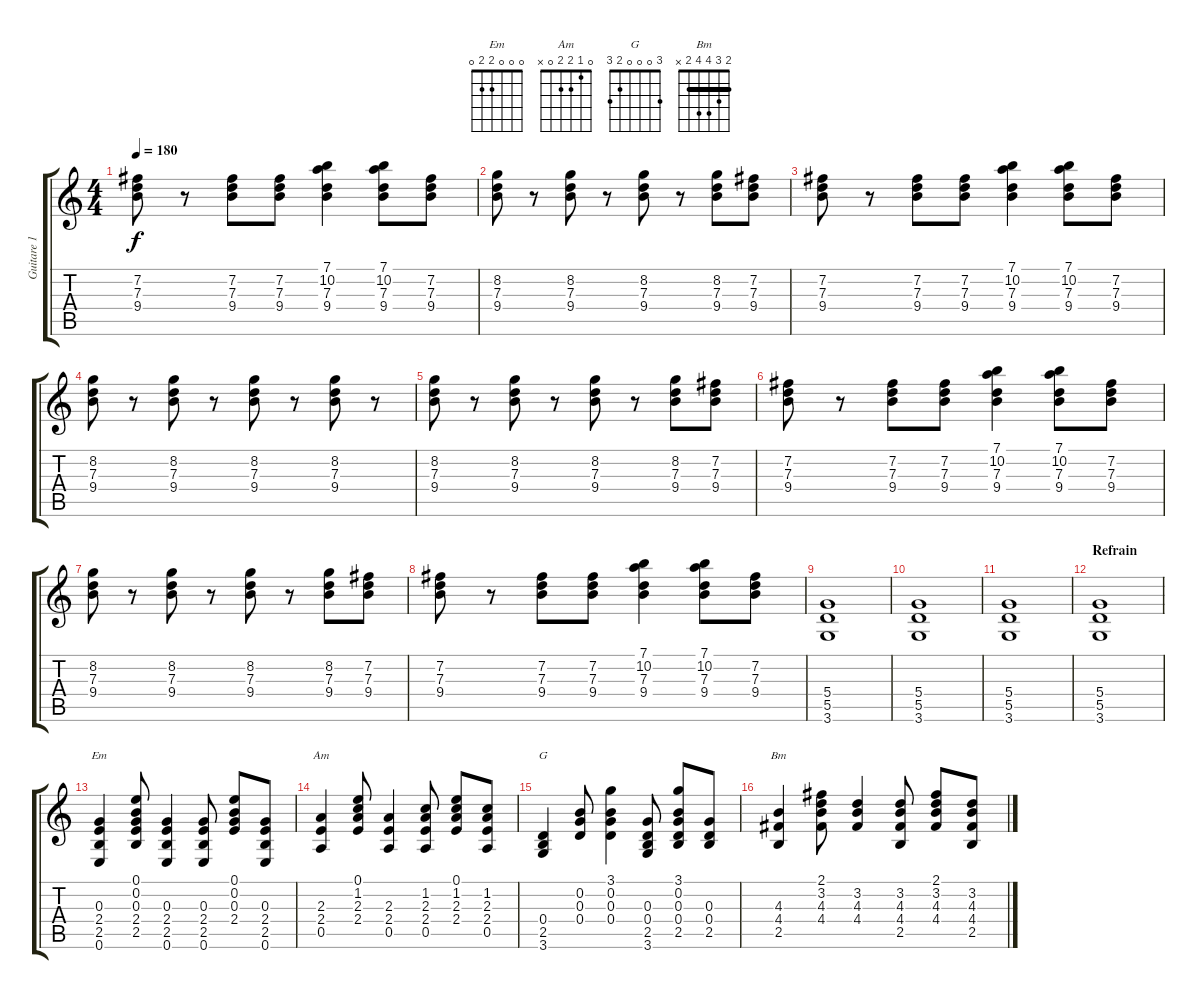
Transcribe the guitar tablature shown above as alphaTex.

\track ("Guitare 1" "Guitare 1") {instrument distortionguitar}
\staff {score tabs}
\tuning (E4 B3 G3 D3 A2 E2) {hide}
\chord ("Em" 0 0 0 2 2 0)
\chord ("Am" 0 1 2 2 0 x)
\chord ("G" 3 0 0 0 2 3)
\chord ("Bm" 2 3 4 4 2 x) {barre 2}
\ts (4 4)
\tempo 180
\clef g2
\ks c
(7.2 7.3 9.4).8{dy f} r.8 (7.2 7.3 9.4).8 (7.2 7.3 9.4).8 (7.1 10.2 7.3 9.4).4 (7.1 10.2 7.3 9.4).8 (7.2 7.3 9.4).8 |
(8.2 7.3 9.4).8 r.8 (8.2 7.3 9.4).8 r.8 (8.2 7.3 9.4).8 r.8 (8.2 7.3 9.4).8 (7.2 7.3 9.4).8 |
(7.2 7.3 9.4).8 r.8 (7.2 7.3 9.4).8 (7.2 7.3 9.4).8 (7.1 10.2 7.3 9.4).4 (7.1 10.2 7.3 9.4).8 (7.2 7.3 9.4).8 |
(8.2 7.3 9.4).8 r.8 (8.2 7.3 9.4).8 r.8 (8.2 7.3 9.4).8 r.8 (8.2 7.3 9.4).8 r.8 |
(8.2 7.3 9.4).8 r.8 (8.2 7.3 9.4).8 r.8 (8.2 7.3 9.4).8 r.8 (8.2 7.3 9.4).8 (7.2 7.3 9.4).8 |
(7.2 7.3 9.4).8 r.8 (7.2 7.3 9.4).8 (7.2 7.3 9.4).8 (7.1 10.2 7.3 9.4).4 (7.1 10.2 7.3 9.4).8 (7.2 7.3 9.4).8 |
(8.2 7.3 9.4).8 r.8 (8.2 7.3 9.4).8 r.8 (8.2 7.3 9.4).8 r.8 (8.2 7.3 9.4).8 (7.2 7.3 9.4).8 |
(7.2 7.3 9.4).8 r.8 (7.2 7.3 9.4).8 (7.2 7.3 9.4).8 (7.1 10.2 7.3 9.4).4 (7.1 10.2 7.3 9.4).8 (7.2 7.3 9.4).8 |
(5.4 5.5 3.6).1 |
(5.4 5.5 3.6).1 |
(5.4 5.5 3.6).1 |
\section ("" "Refrain")
(5.4 5.5 3.6).1 |
(0.3 2.4 2.5 0.6).4{ch "Em"} (0.1 0.2 0.3 2.4 2.5).8 (0.3 2.4 2.5 0.6).4 (0.3 2.4 2.5 0.6).8 (0.1 0.2 0.3 2.4).8 (0.3 2.4 2.5 0.6).8 |
(2.3 2.4 0.5).4{ch "Am"} (0.1 1.2 2.3 2.4).8 (2.3 2.4 0.5).4 (1.2 2.3 2.4 0.5).8 (0.1 1.2 2.3 2.4).8 (1.2 2.3 2.4 0.5).8 |
(0.4 2.5 3.6).4{ch "G"} (0.2 0.3 0.4).8 (3.1 0.2 0.3 0.4).4 (0.3 0.4 2.5 3.6).8 (3.1 0.2 0.3 0.4 2.5).8 (0.3 0.4 2.5).8 |
(4.3 4.4 2.5).4{ch "Bm"} (2.1 3.2 4.3 4.4).8 (3.2 4.3 4.4).4 (3.2 4.3 4.4 2.5).8 (2.1 3.2 4.3 4.4).8 (3.2 4.3 4.4 2.5).8
